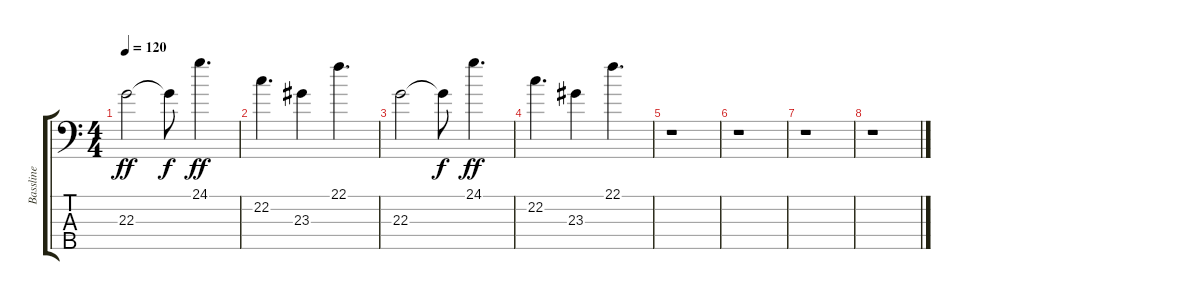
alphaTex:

\track ("Bassline" "Bassline") {instrument electricbassfinger}
\staff {score tabs}
\tuning (G2 D2 A1 E1 B0) {hide}
\ts (4 4)
\tempo 120
\clef f4
\ks c
22.3.2{dy ff} 22.3{t}.8{dy f} 24.1.4{d dy ff} |
22.2.4{d} 23.3.4 22.1.4{d} |
22.3.2 22.3{t}.8{dy f} 24.1.4{d dy ff} |
22.2.4{d} 23.3.4 22.1.4{d} |
r.1 |
r.1 |
r.1 |
r.1
